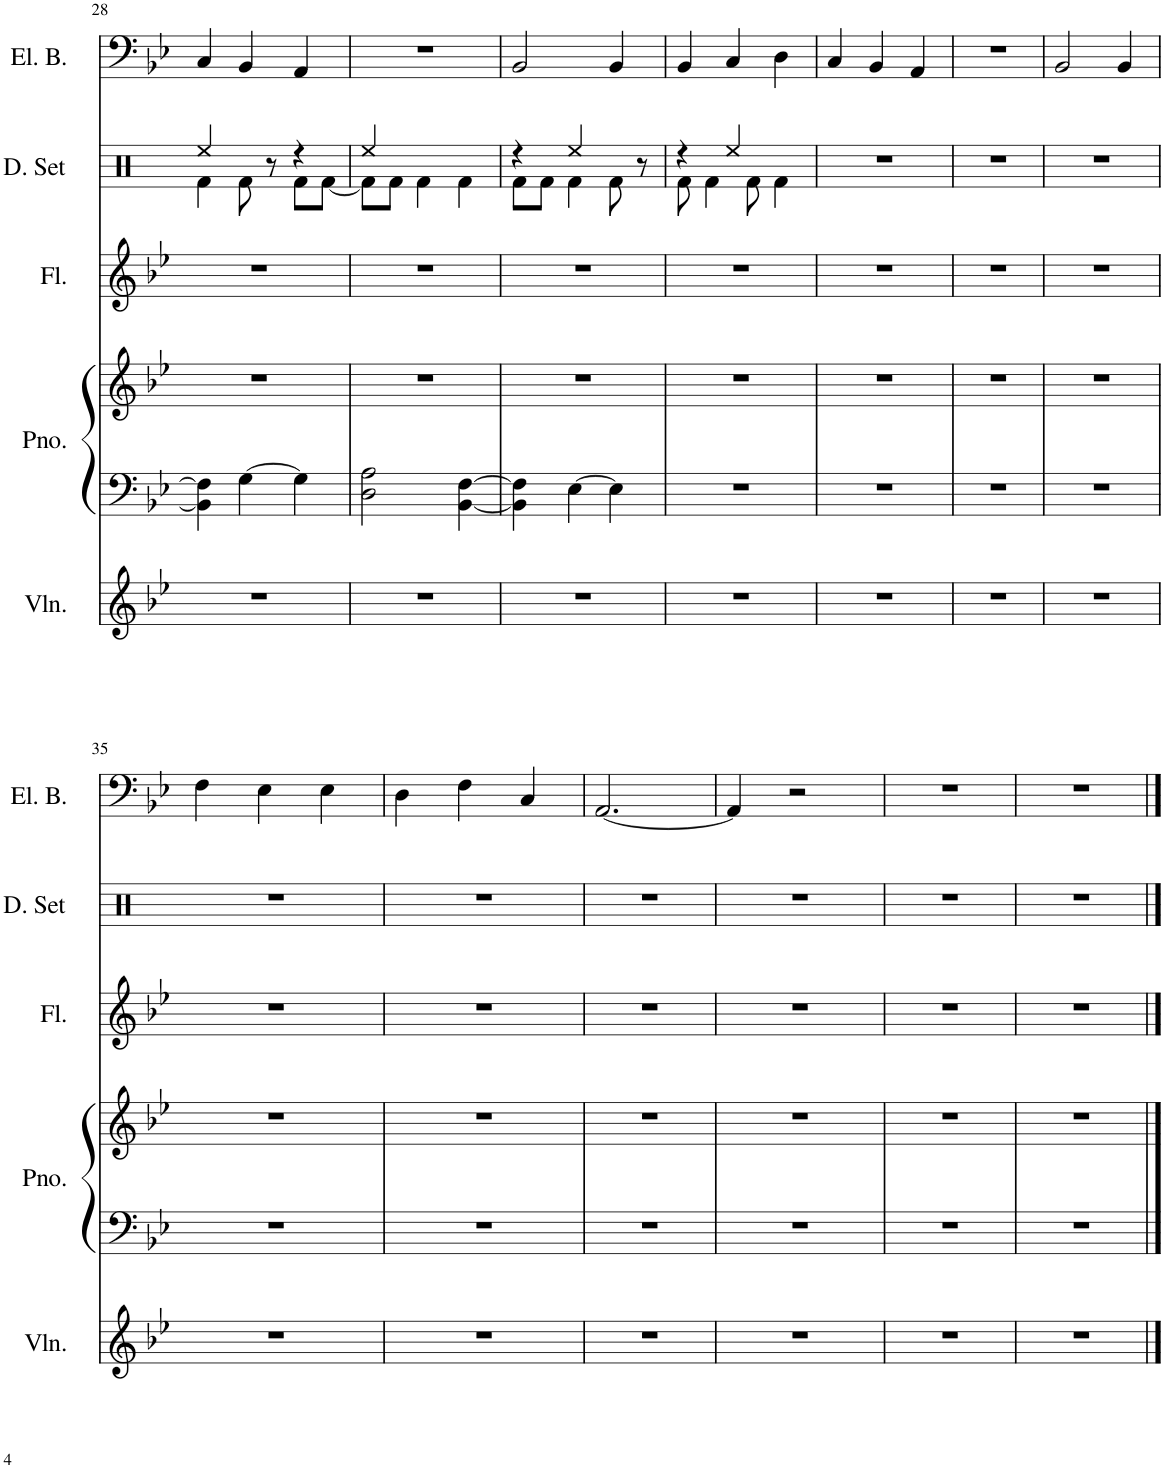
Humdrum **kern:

**kern	**kern	**kern	**kern	**kern	**kern
*part5	*part4	*part4	*part3	*part2	*part1
*staff6	*staff5	*staff4	*staff3	*staff2	*staff1
*I"Violin	*I"Grand Piano	*	*I"Flute	*I"Drumset	*I"Electric Bass
*I'Vln.	*I'Pno.	*	*I'Fl.	*I'D. Set	*I'El. B.
!!LO:PB:g=z
*clefG2	*clefF4	*clefG2	*clefG2	*clefX	*clefF4
*	*	*	*	*	*Trd7c12
*k[b-e-]	*k[b-e-]	*k[b-e-]	*k[b-e-]	*k[]	*k[b-e-]
*M3/4	*M3/4	*M3/4	*M3/4	*M3/4	*M3/4
=28	=28	=28	=28	=28	=28
*	*	*	*	*^	*
2.r	4BB-\] 4F\]	2.r	2.r	4Ree/	4Rf\	4C/
.	[4G\	.	.	8Rf\	4ryy	4BB-/
.	.	.	.	8r	.	.
.	4G\]	.	.	4r	8Rf\L	4AA/
.	.	.	.	.	[8Rf\J	.
=29	=29	=29	=29	=29	=29	=29
2.r	2D\ 2A\	2.r	2.r	4Ree/	8Rf\L]	2.r
.	.	.	.	.	8Rf\J	.
.	.	.	.	4Rf\	2ryy	.
.	[4BB-\ [4F\	.	.	4Rf\	.	.
=30	=30	=30	=30	=30	=30	=30
2.r	4BB-\] 4F\]	2.r	2.r	4r	8Rf\L	2BB-/
.	.	.	.	.	8Rf\J	.
.	[4E-\	.	.	4Ree/	4Rf\	.
.	4E-\]	.	.	8Rf\	4ryy	4BB-/
.	.	.	.	8r	.	.
=31	=31	=31	=31	=31	=31	=31
2.r	2.r	2.r	2.r	4r	8Rf\	4BB-/
.	.	.	.	.	4Rf\	.
.	.	.	.	4Ree/	.	4C/
.	.	.	.	.	8Rf\	.
.	.	.	.	4Rf\	4ryy	4D\
*	*	*	*	*v	*v	*
=32	=32	=32	=32	=32	=32
2.r	2.r	2.r	2.r	2.r	4C/
.	.	.	.	.	4BB-/
.	.	.	.	.	4AA/
=33	=33	=33	=33	=33	=33
2.r	2.r	2.r	2.r	2.r	2.r
=34	=34	=34	=34	=34	=34
2.r	2.r	2.r	2.r	2.r	2BB-/
.	.	.	.	.	4BB-/
!!LO:LB:g=z
=35	=35	=35	=35	=35	=35
2.r	2.r	2.r	2.r	2.r	4F\
.	.	.	.	.	4E-\
.	.	.	.	.	4E-\
=36	=36	=36	=36	=36	=36
2.r	2.r	2.r	2.r	2.r	4D\
.	.	.	.	.	4F\
.	.	.	.	.	4C/
=37	=37	=37	=37	=37	=37
2.r	2.r	2.r	2.r	2.r	[2.AA/
=38	=38	=38	=38	=38	=38
2.r	2.r	2.r	2.r	2.r	4AA/]
.	.	.	.	.	2r
=39	=39	=39	=39	=39	=39
2.r	2.r	2.r	2.r	2.r	2.r
=40	=40	=40	=40	=40	=40
2.r	2.r	2.r	2.r	2.r	2.r
==	==	==	==	==	==
*-	*-	*-	*-	*-	*-
